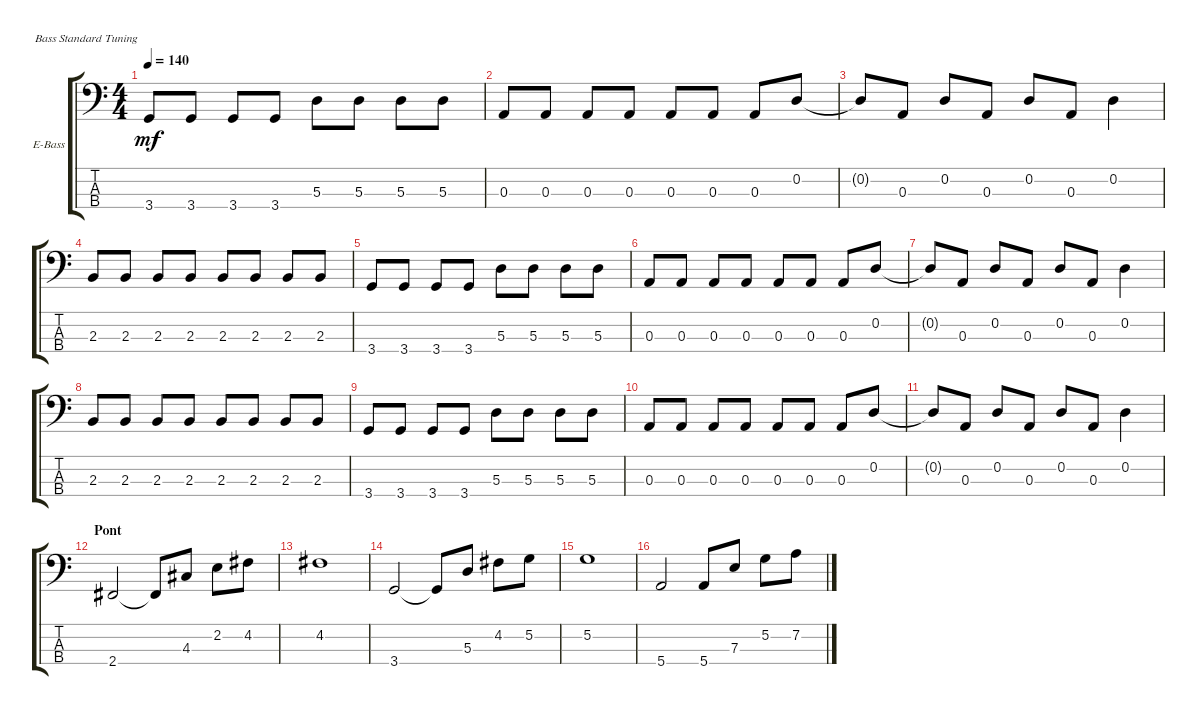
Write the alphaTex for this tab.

\bracketExtendMode groupsimilarinstruments
\firstSystemTrackNameOrientation horizontal
\otherSystemsTrackNameOrientation horizontal
\track ("Electric Bass" "E-Bass") {instrument electricbassfinger}
\staff {score tabs}
\tuning (G2 D2 A1 E1)
\ts (4 4)
\tempo 140
\clef f4
\ks c
3.4.8{dy mf} 3.4.8 3.4.8 3.4.8 5.3.8 5.3.8 5.3.8 5.3.8 |
0.3.8 0.3.8 0.3.8 0.3.8 0.3.8 0.3.8 0.3.8 0.2.8 |
0.2{t}.8 0.3.8 0.2.8 0.3.8 0.2.8 0.3.8 0.2.4 |
2.3.8 2.3.8 2.3.8 2.3.8 2.3.8 2.3.8 2.3.8 2.3.8 |
3.4.8 3.4.8 3.4.8 3.4.8 5.3.8 5.3.8 5.3.8 5.3.8 |
0.3.8 0.3.8 0.3.8 0.3.8 0.3.8 0.3.8 0.3.8 0.2.8 |
0.2{t}.8 0.3.8 0.2.8 0.3.8 0.2.8 0.3.8 0.2.4 |
2.3.8 2.3.8 2.3.8 2.3.8 2.3.8 2.3.8 2.3.8 2.3.8 |
3.4.8 3.4.8 3.4.8 3.4.8 5.3.8 5.3.8 5.3.8 5.3.8 |
0.3.8 0.3.8 0.3.8 0.3.8 0.3.8 0.3.8 0.3.8 0.2.8 |
0.2{t}.8 0.3.8 0.2.8 0.3.8 0.2.8 0.3.8 0.2.4 |
\section ("" "Pont")
2.4.2 2.4{t}.8 4.3.8 2.2.8 4.2.8 |
4.2.1 |
3.4.2 3.4{t}.8 5.3.8 4.2.8 5.2.8 |
5.2.1 |
5.4.2 5.4.8 7.3.8 5.2.8 7.2.8
